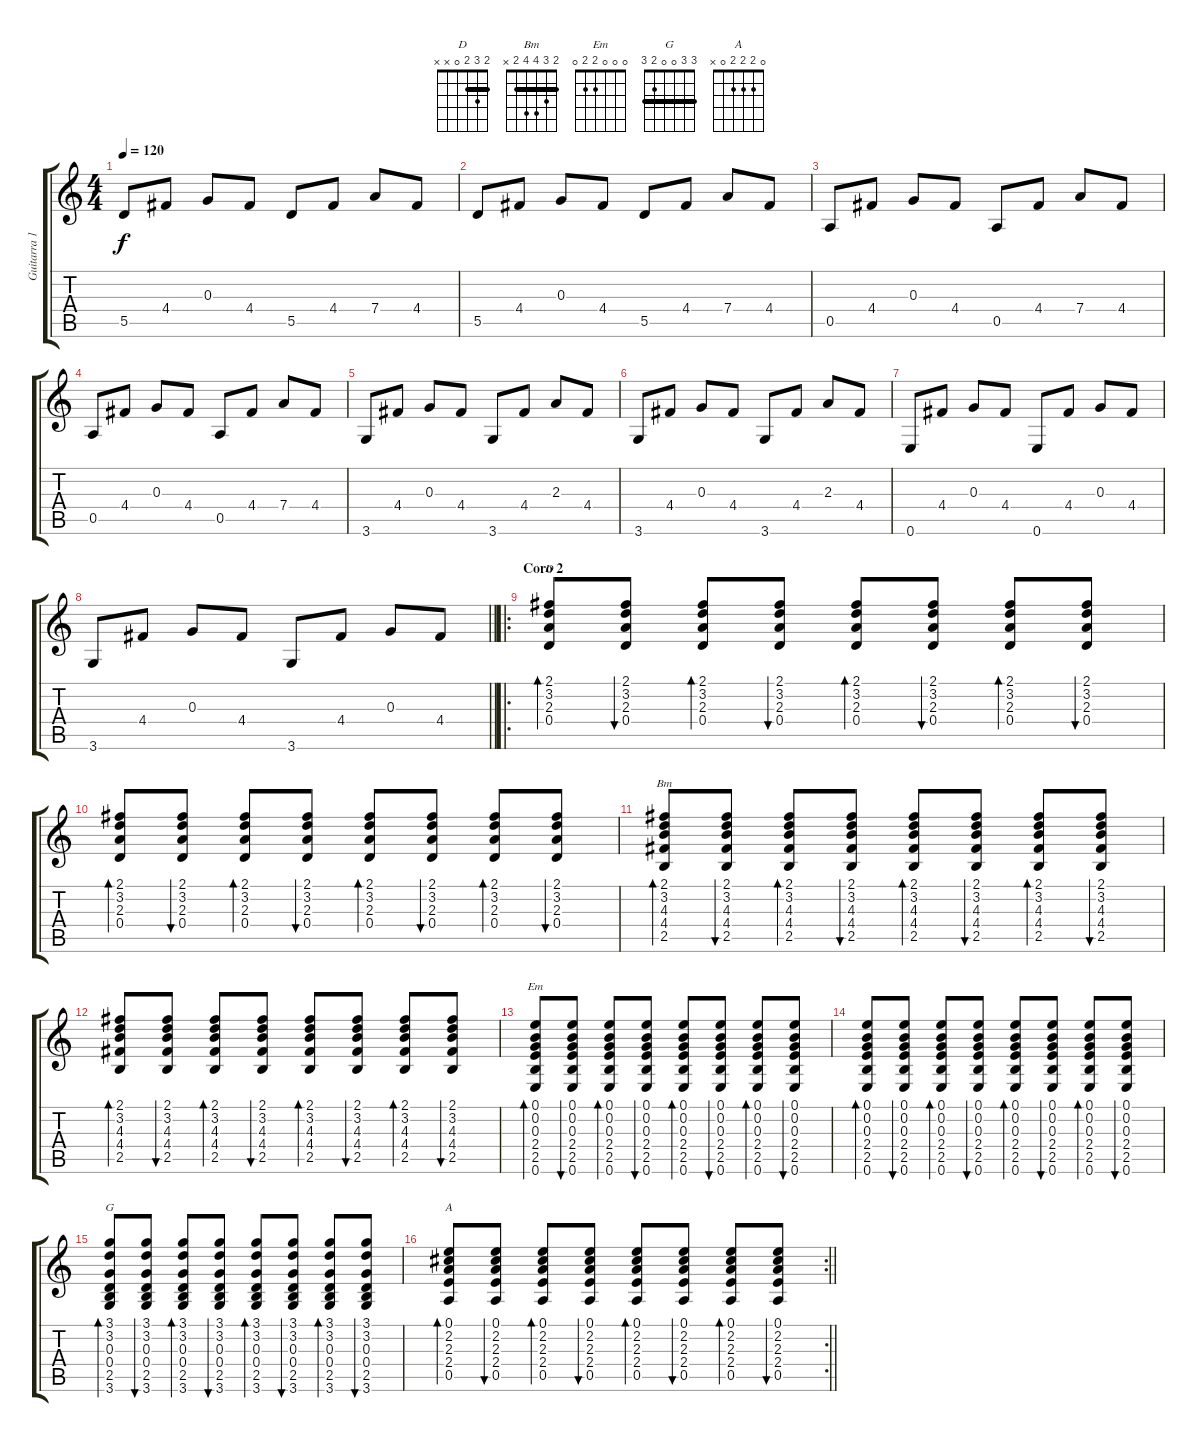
\track ("Guitarra 1" "Guitarra 1") {instrument acousticguitarsteel}
\staff {score tabs}
\tuning (E4 B3 G3 D3 A2 E2) {hide}
\chord ("D" 2 3 2 0 x x) {barre 2}
\chord ("Bm" 2 3 4 4 2 x) {barre 2}
\chord ("Em" 0 0 0 2 2 0)
\chord ("G" 3 3 0 0 2 3) {barre 3}
\chord ("A" 0 2 2 2 0 x)
\ts (4 4)
\tempo 120
\clef g2
\ks c
5.5.8{dy f} 4.4.8 0.3.8 4.4.8 5.5.8 4.4.8 7.4.8 4.4.8 |
5.5.8 4.4.8 0.3.8 4.4.8 5.5.8 4.4.8 7.4.8 4.4.8 |
0.5.8 4.4.8 0.3.8 4.4.8 0.5.8 4.4.8 7.4.8 4.4.8 |
0.5.8 4.4.8 0.3.8 4.4.8 0.5.8 4.4.8 7.4.8 4.4.8 |
3.6.8 4.4.8 0.3.8 4.4.8 3.6.8 4.4.8 2.3.8 4.4.8 |
3.6.8 4.4.8 0.3.8 4.4.8 3.6.8 4.4.8 2.3.8 4.4.8 |
0.6.8 4.4.8 0.3.8 4.4.8 0.6.8 4.4.8 0.3.8 4.4.8 |
\barLineRight lightlight
3.6.8 4.4.8 0.3.8 4.4.8 3.6.8 4.4.8 0.3.8 4.4.8 |
\ro
\section ("" "Coro 2")
(2.1 3.2 2.3 0.4).8{bd 60 ch "D"} (2.1 3.2 2.3 0.4).8{bu 60} (2.1 3.2 2.3 0.4).8{bd 60} (2.1 3.2 2.3 0.4).8{bu 60} (2.1 3.2 2.3 0.4).8{bd 60} (2.1 3.2 2.3 0.4).8{bu 60} (2.1 3.2 2.3 0.4).8{bd 60} (2.1 3.2 2.3 0.4).8{bu 60} |
(2.1 3.2 2.3 0.4).8{bd 60} (2.1 3.2 2.3 0.4).8{bu 60} (2.1 3.2 2.3 0.4).8{bd 60} (2.1 3.2 2.3 0.4).8{bu 60} (2.1 3.2 2.3 0.4).8{bd 60} (2.1 3.2 2.3 0.4).8{bu 60} (2.1 3.2 2.3 0.4).8{bd 60} (2.1 3.2 2.3 0.4).8{bu 60} |
(2.1 3.2 4.3 4.4 2.5).8{bd 60 ch "Bm"} (2.1 3.2 4.3 4.4 2.5).8{bu 60} (2.1 3.2 4.3 4.4 2.5).8{bd 60} (2.1 3.2 4.3 4.4 2.5).8{bu 60} (2.1 3.2 4.3 4.4 2.5).8{bd 60} (2.1 3.2 4.3 4.4 2.5).8{bu 60} (2.1 3.2 4.3 4.4 2.5).8{bd 60} (2.1 3.2 4.3 4.4 2.5).8{bu 60} |
(2.1 3.2 4.3 4.4 2.5).8{bd 60} (2.1 3.2 4.3 4.4 2.5).8{bu 60} (2.1 3.2 4.3 4.4 2.5).8{bd 60} (2.1 3.2 4.3 4.4 2.5).8{bu 60} (2.1 3.2 4.3 4.4 2.5).8{bd 60} (2.1 3.2 4.3 4.4 2.5).8{bu 60} (2.1 3.2 4.3 4.4 2.5).8{bd 60} (2.1 3.2 4.3 4.4 2.5).8{bu 60} |
(0.1 0.2 0.3 2.4 2.5 0.6).8{bd 60 ch "Em"} (0.1 0.2 0.3 2.4 2.5 0.6).8{bu 60} (0.1 0.2 0.3 2.4 2.5 0.6).8{bd 60} (0.1 0.2 0.3 2.4 2.5 0.6).8{bu 60} (0.1 0.2 0.3 2.4 2.5 0.6).8{bd 60} (0.1 0.2 0.3 2.4 2.5 0.6).8{bu 60} (0.1 0.2 0.3 2.4 2.5 0.6).8{bd 60} (0.1 0.2 0.3 2.4 2.5 0.6).8{bu 60} |
(0.1 0.2 0.3 2.4 2.5 0.6).8{bd 60} (0.1 0.2 0.3 2.4 2.5 0.6).8{bu 60} (0.1 0.2 0.3 2.4 2.5 0.6).8{bd 60} (0.1 0.2 0.3 2.4 2.5 0.6).8{bu 60} (0.1 0.2 0.3 2.4 2.5 0.6).8{bd 60} (0.1 0.2 0.3 2.4 2.5 0.6).8{bu 60} (0.1 0.2 0.3 2.4 2.5 0.6).8{bd 60} (0.1 0.2 0.3 2.4 2.5 0.6).8{bu 60} |
(3.1 3.2 0.3 0.4 2.5 3.6).8{bd 60 ch "G"} (3.1 3.2 0.3 0.4 2.5 3.6).8{bu 60} (3.1 3.2 0.3 0.4 2.5 3.6).8{bd 60} (3.1 3.2 0.3 0.4 2.5 3.6).8{bu 60} (3.1 3.2 0.3 0.4 2.5 3.6).8{bd 60} (3.1 3.2 0.3 0.4 2.5 3.6).8{bu 60} (3.1 3.2 0.3 0.4 2.5 3.6).8{bd 60} (3.1 3.2 0.3 0.4 2.5 3.6).8{bu 60} |
\rc 2
\barLineRight lightlight
(0.1 2.2 2.3 2.4 0.5).8{bd 60 ch "A"} (0.1 2.2 2.3 2.4 0.5).8{bu 60} (0.1 2.2 2.3 2.4 0.5).8{bd 60} (0.1 2.2 2.3 2.4 0.5).8{bu 60} (0.1 2.2 2.3 2.4 0.5).8{bd 60} (0.1 2.2 2.3 2.4 0.5).8{bu 60} (0.1 2.2 2.3 2.4 0.5).8{bd 60} (0.1 2.2 2.3 2.4 0.5).8{bu 60}
